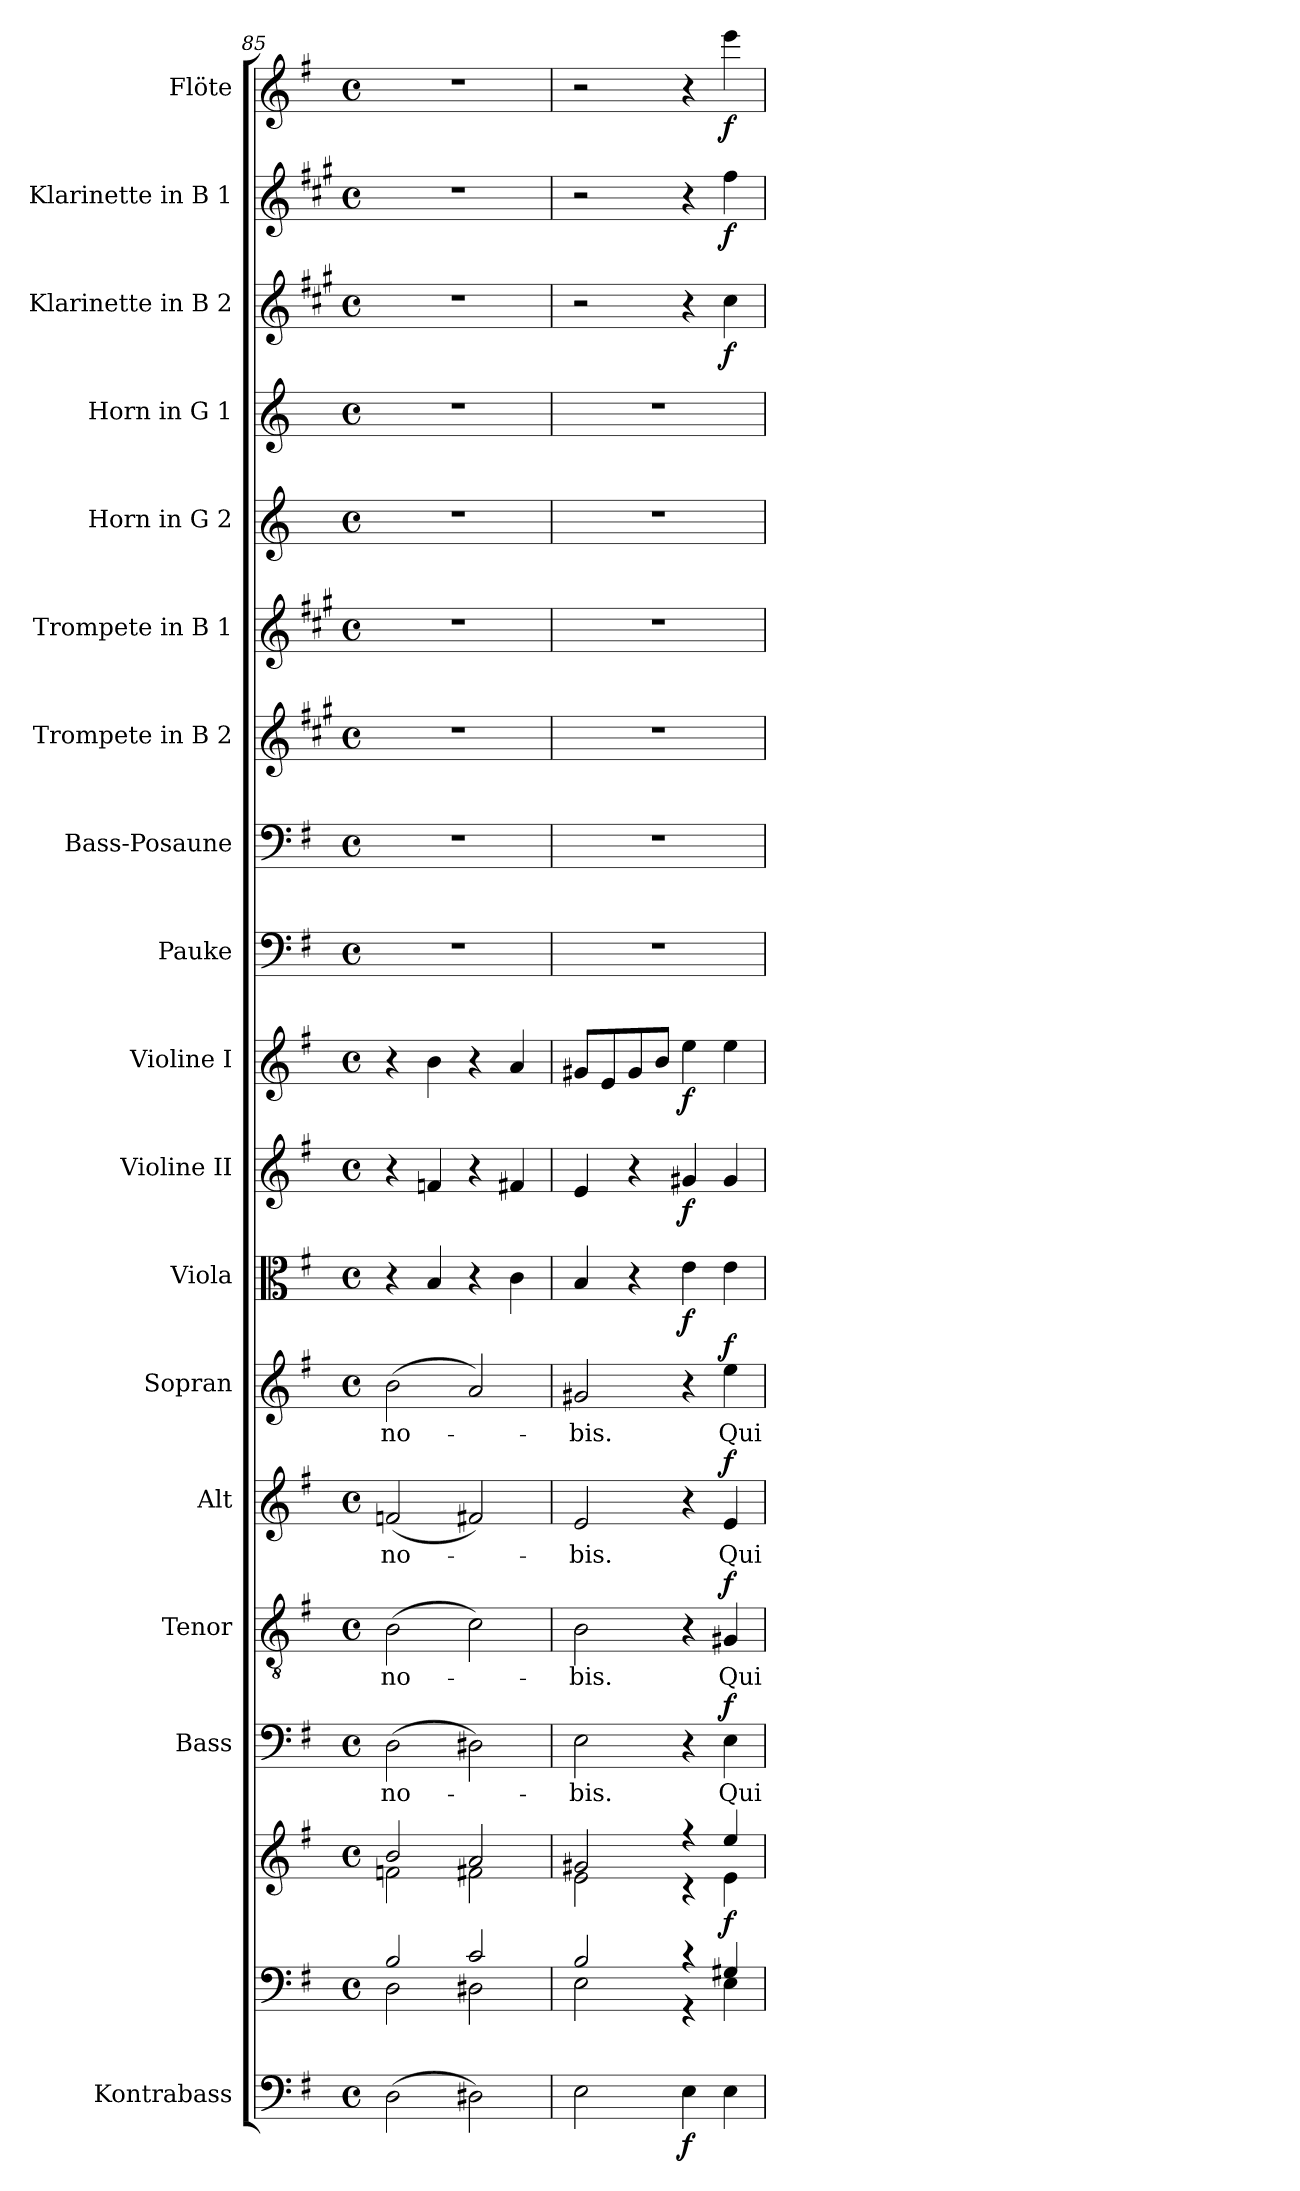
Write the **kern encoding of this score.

**kern	**dynam	**kern	**kern	**dynam	**kern	**text	**dynam	**kern	**text	**dynam	**kern	**text	**dynam	**kern	**text	**dynam	**kern	**dynam	**kern	**dynam	**kern	**dynam	**kern	**kern	**kern	**kern	**kern	**kern	**kern	**dynam	**kern	**dynam	**kern	**dynam
*part18	*part18	*part17	*part17	*part17	*part16	*part16	*part16	*part15	*part15	*part15	*part14	*part14	*part14	*part13	*part13	*part13	*part12	*part12	*part11	*part11	*part10	*part10	*part9	*part8	*part7	*part6	*part5	*part4	*part3	*part3	*part2	*part2	*part1	*part1
*staff19	*staff19	*staff18	*staff17	*staff17/18	*staff16	*staff16	*staff16	*staff15	*staff15	*staff15	*staff14	*staff14	*staff14	*staff13	*staff13	*staff13	*staff12	*staff12	*staff11	*staff11	*staff10	*staff10	*staff9	*staff8	*staff7	*staff6	*staff5	*staff4	*staff3	*staff3	*staff2	*staff2	*staff1	*staff1
*I"Kontrabass	*	*	*	*	*I"Bass	*	*	*I"Tenor	*	*	*I"Alt	*	*	*I"Sopran	*	*	*I"Viola	*	*I"Violine II	*	*I"Violine I	*	*I"Pauke	*I"Bass-Posaune	*I"Trompete in B 2	*I"Trompete in B 1	*I"Horn in G 2	*I"Horn in G 1	*I"Klarinette in B 2	*	*I"Klarinette in B 1	*	*I"Flöte	*
*I'Kb.	*	*	*	*	*I'B	*	*	*I'T	*	*	*I'A	*	*	*I'S	*	*	*I'Vla.	*	*I'Vl. II	*	*I'Vl. I	*	*I'Pk.	*I'B. Pos.	*	*	*I'Hrn. 2	*I'Hrn. 1	*	*	*	*	*I'Fl.	*
*clefF4	*	*clefF4	*clefG2	*	*clefF4	*	*	*clefGv2	*	*	*clefG2	*	*	*clefG2	*	*	*clefC3	*	*clefG2	*	*clefG2	*	*clefF4	*clefF4	*clefG2	*clefG2	*clefG2	*clefG2	*clefG2	*	*clefG2	*	*clefG2	*
*ITrd7c12	*	*	*	*	*	*	*	*	*	*	*	*	*	*	*	*	*	*	*	*	*	*	*	*	*ITrd1c2	*ITrd1c2	*ITrd3c5	*ITrd3c5	*ITrd1c2	*	*ITrd1c2	*	*	*
*k[f#]	*	*k[f#]	*k[f#]	*	*k[f#]	*	*	*k[f#]	*	*	*k[f#]	*	*	*k[f#]	*	*	*k[f#]	*	*k[f#]	*	*k[f#]	*	*k[f#]	*k[f#]	*k[f#]	*k[f#]	*k[f#]	*k[f#]	*k[f#]	*	*k[f#]	*	*k[f#]	*
*G:	*	*G:	*G:	*	*G:	*	*	*G:	*	*	*G:	*	*	*G:	*	*	*G:	*	*G:	*	*G:	*	*G:	*G:	*G:	*G:	*G:	*G:	*G:	*	*G:	*	*G:	*
*M4/4	*	*M4/4	*M4/4	*	*M4/4	*	*	*M4/4	*	*	*M4/4	*	*	*M4/4	*	*	*M4/4	*	*M4/4	*	*M4/4	*	*M4/4	*M4/4	*M4/4	*M4/4	*M4/4	*M4/4	*M4/4	*	*M4/4	*	*M4/4	*
*met(c)	*	*met(c)	*met(c)	*	*met(c)	*	*	*met(c)	*	*	*met(c)	*	*	*met(c)	*	*	*met(c)	*	*met(c)	*	*met(c)	*	*met(c)	*met(c)	*met(c)	*met(c)	*met(c)	*met(c)	*met(c)	*	*met(c)	*	*met(c)	*
=85	=85	=85	=85	=85	=85	=85	=85	=85	=85	=85	=85	=85	=85	=85	=85	=85	=85	=85	=85	=85	=85	=85	=85	=85	=85	=85	=85	=85	=85	=85	=85	=85	=85	=85
*	*	*^	*^	*	*	*	*	*	*	*	*	*	*	*	*	*	*	*	*	*	*	*	*	*	*	*	*	*	*	*	*	*	*	*
!	!	!	!	!	!	!	!	!LO:LY:b	!	!	!LO:LY:b	!	!	!LO:LY:b	!	!	!LO:LY:b	!	!	!	!	!	!	!	!	!	!	!	!	!	!	!	!	!	!	!
(>2DD\	.	2B/	2D\	2b/	2fn\	.	(>2D\	no-	.	(>2B\	no-	.	(<2fn/	no-	.	(>2b\	no-	.	4r	.	4r	.	4r	.	1r	1r	1r	1r	1r	1r	1r	.	1r	.	1r	.
.	.	.	.	.	.	.	.	.	.	.	.	.	.	.	.	.	.	.	4B/	.	4fn/	.	4b\	.	.	.	.	.	.	.	.	.	.	.	.	.
2DD#X\)	.	2c/	2D#X\	2a/	2f#X\	.	2D#X\)	.	.	2c\)	.	.	2f#X/)	.	.	2a/)	.	.	4r	.	4r	.	4r	.	.	.	.	.	.	.	.	.	.	.	.	.
.	.	.	.	.	.	.	.	.	.	.	.	.	.	.	.	.	.	.	4c\	.	4f#X/	.	4a/	.	.	.	.	.	.	.	.	.	.	.	.	.
=86	=86	=86	=86	=86	=86	=86	=86	=86	=86	=86	=86	=86	=86	=86	=86	=86	=86	=86	=86	=86	=86	=86	=86	=86	=86	=86	=86	=86	=86	=86	=86	=86	=86	=86	=86	=86
!	!	!	!	!	!	!	!	!LO:LY:b	!	!	!LO:LY:b	!	!	!LO:LY:b	!	!	!LO:LY:b	!	!	!	!	!	!	!	!	!	!	!	!	!	!	!	!	!	!	!
2EE\	.	2B/	2E\	2g#X/	2e\	.	2E\	-bis.	.	2B\	-bis.	.	2e/	-bis.	.	2g#X/	-bis.	.	4B/	.	4e/	.	8g#X/L	.	1r	1r	1r	1r	1r	1r	2r	.	2r	.	2r	.
.	.	.	.	.	.	.	.	.	.	.	.	.	.	.	.	.	.	.	.	.	.	.	8e/	.	.	.	.	.	.	.	.	.	.	.	.	.
.	.	.	.	.	.	.	.	.	.	.	.	.	.	.	.	.	.	.	4r	.	4r	.	8g#/	.	.	.	.	.	.	.	.	.	.	.	.	.
.	.	.	.	.	.	.	.	.	.	.	.	.	.	.	.	.	.	.	.	.	.	.	8b/J	.	.	.	.	.	.	.	.	.	.	.	.	.
!	!LO:DY:b	!	!	!	!	!	!	!	!	!	!	!	!	!	!	!	!	!	!	!LO:DY:b	!	!LO:DY:b	!	!LO:DY:b	!	!	!	!	!	!	!	!	!	!	!	!
4EE\	f	4r	4r	4r	4r	.	4r	.	.	4r	.	.	4r	.	.	4r	.	.	4e\	f	4g#X/	f	4ee\	f	.	.	.	.	.	.	4r	.	4r	.	4r	.
!	!	!	!	!	!	!LO:DY:b	!	!LO:LY:b	!LO:DY:a	!	!LO:LY:b	!LO:DY:a	!	!LO:LY:b	!LO:DY:a	!	!LO:LY:b	!LO:DY:a	!	!	!	!	!	!	!	!	!	!	!	!	!	!LO:DY:b	!	!LO:DY:b	!	!LO:DY:b
4EE\	.	4G#X/	4E\	4ee/	4e\	f	4E\	Qui	f	4G#X/	Qui	f	4e/	Qui	f	4ee\	Qui	f	4e\	.	4g#/	.	4ee\	.	.	.	.	.	.	.	4b\	f	4ee\	f	4eee\	f
*	*	*v	*v	*	*	*	*	*	*	*	*	*	*	*	*	*	*	*	*	*	*	*	*	*	*	*	*	*	*	*	*	*	*	*	*	*
*	*	*	*v	*v	*	*	*	*	*	*	*	*	*	*	*	*	*	*	*	*	*	*	*	*	*	*	*	*	*	*	*	*	*	*	*
=	=	=	=	=	=	=	=	=	=	=	=	=	=	=	=	=	=	=	=	=	=	=	=	=	=	=	=	=	=	=	=	=	=	=
*-	*-	*-	*-	*-	*-	*-	*-	*-	*-	*-	*-	*-	*-	*-	*-	*-	*-	*-	*-	*-	*-	*-	*-	*-	*-	*-	*-	*-	*-	*-	*-	*-	*-	*-
